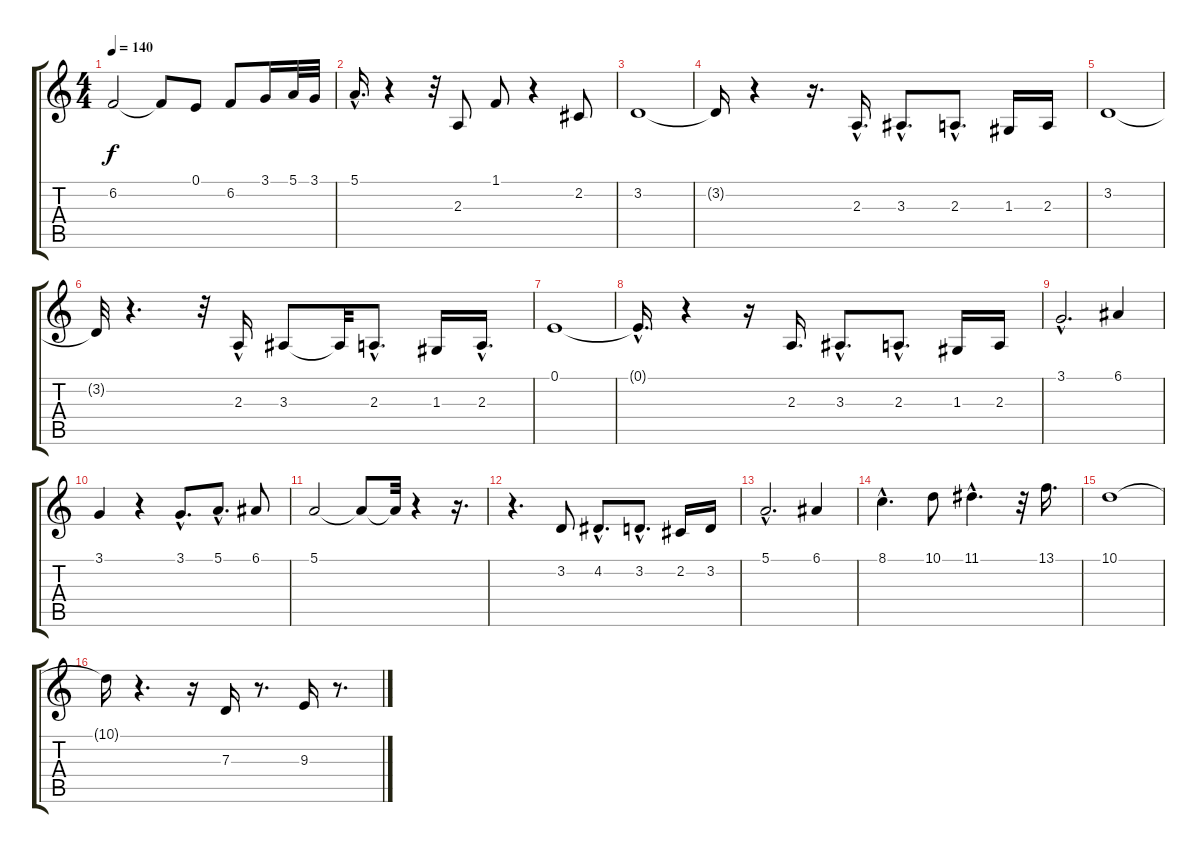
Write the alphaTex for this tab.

\track "" {instrument altosax}
\staff {score tabs}
\tuning (E4 B3 G3 D3 A2 E2) {hide}
\ts (4 4)
\tempo 140
\clef g2
\ks c
6.2.2{dy f} 6.2{t}.8 0.1.8 6.2.8 3.1.16 5.1.32 3.1.32 |
5.1{hac}.16{d} r.4 r.32 2.3.8 1.1.8 r.4 2.2.8 |
3.2.1 |
3.2{t}.16 r.4 r.16{d} 2.3{hac}.16{d} 3.3{hac}.8{d} 2.3{hac}.8{d} 1.3.16 2.3.16 |
3.2.1 |
3.2{t}.32 r.4{d} r.32 2.3{hac}.16 3.3.8 3.3{t}.32 2.3{hac}.8{d} 1.3.16 2.3{hac}.16{d} |
0.1.1 |
0.1{hac t}.16{d} r.4 r.16 2.3.16{d} 3.3{hac}.8{d} 2.3{hac}.8{d} 1.3.16 2.3.16 |
3.1{hac}.2{d} 6.1.4 |
3.1.4 r.4 3.1{hac}.8{d} 5.1{hac}.8{d} 6.1.8 |
5.1.2 5.1{t}.8 5.1{t}.32 r.4 r.16{d} |
r.4{d} 3.2.8 4.2{hac}.8{d} 3.2{hac}.8{d} 2.2.16 3.2.16 |
5.1{hac}.2{d} 6.1.4 |
8.1{hac}.4{d} 10.1.8 11.1{hac}.4{d} r.32 13.1.16{d} |
10.1.1 |
10.1{t}.16 r.4{d} r.16 7.3.16 r.8{d} 9.3.16 r.8{d}
